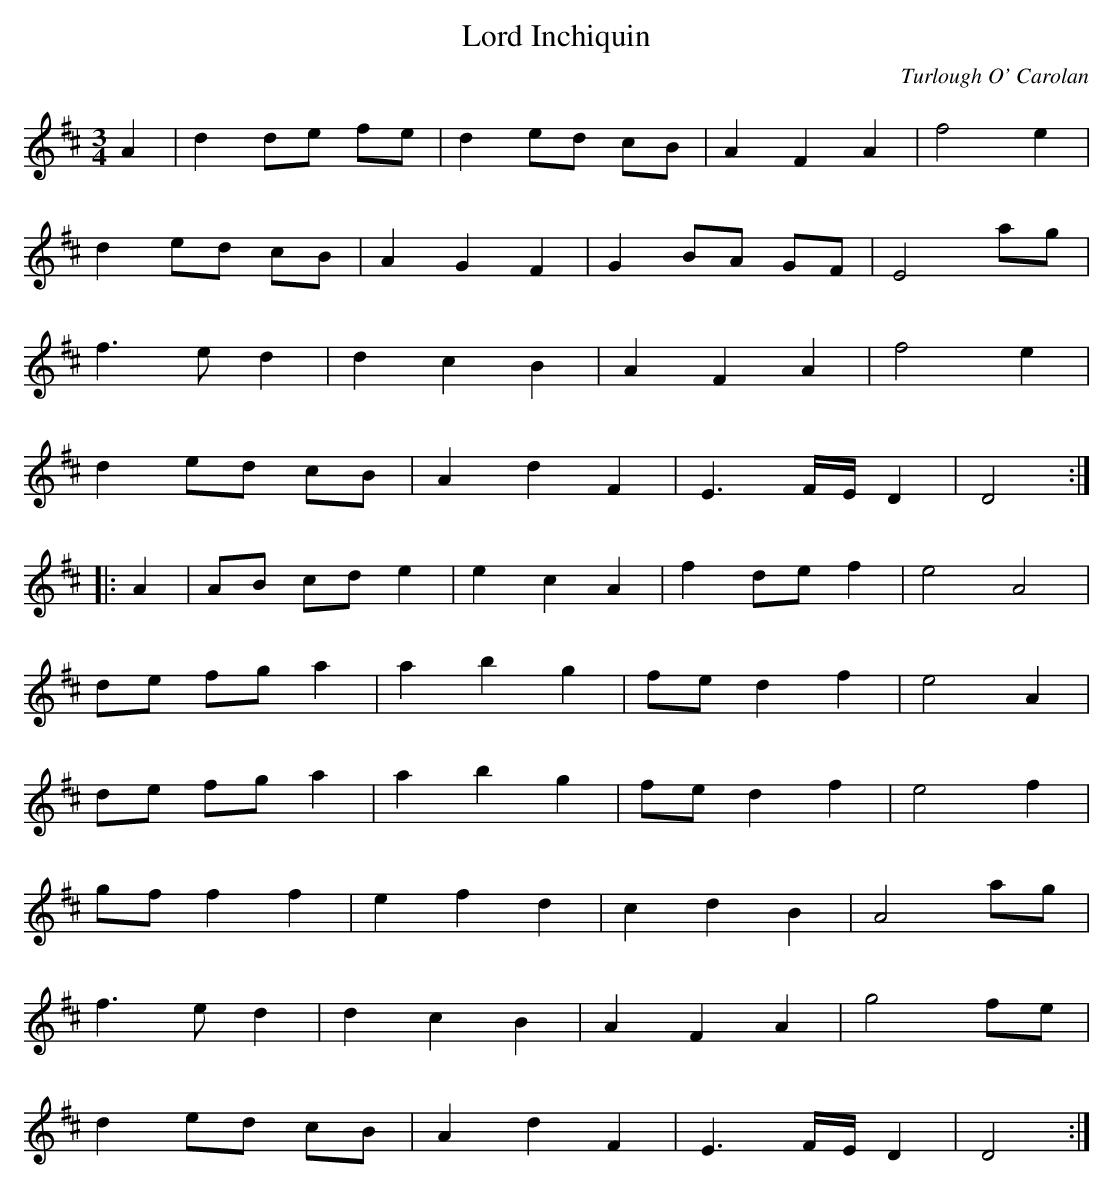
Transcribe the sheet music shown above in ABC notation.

X:1
T:Lord Inchiquin
C:Turlough O' Carolan
L:1/8
M:3/4
K:D major
A2|d2 de fe|d2 ed cB|A2 F2 A2|f4 e2|
d2 ed cB|A2 G2 F2|G2 BA GF|E4 ag|
f3 e d2|d2 c2 B2|A2 F2 A2|f4 e2|
d2 ed cB|A2 d2 F2|E3 F/2E/2 D2|D4:|
|: A2|AB cd e2|e2 c2 A2|f2 de f2|e4 A4|
de fg a2|a2 b2 g2|fe d2 f2|e4 A2|
de fg a2|a2 b2 g2|fe d2 f2|e4 f2|
gf f2 f2|e2 f2 d2|c2 d2 B2|A4 ag|
f3 e d2|d2 c2 B2|A2 F2 A2|g4 fe|
d2 ed cB|A2 d2 F2|E3 F/2E/2 D2|D4:|
